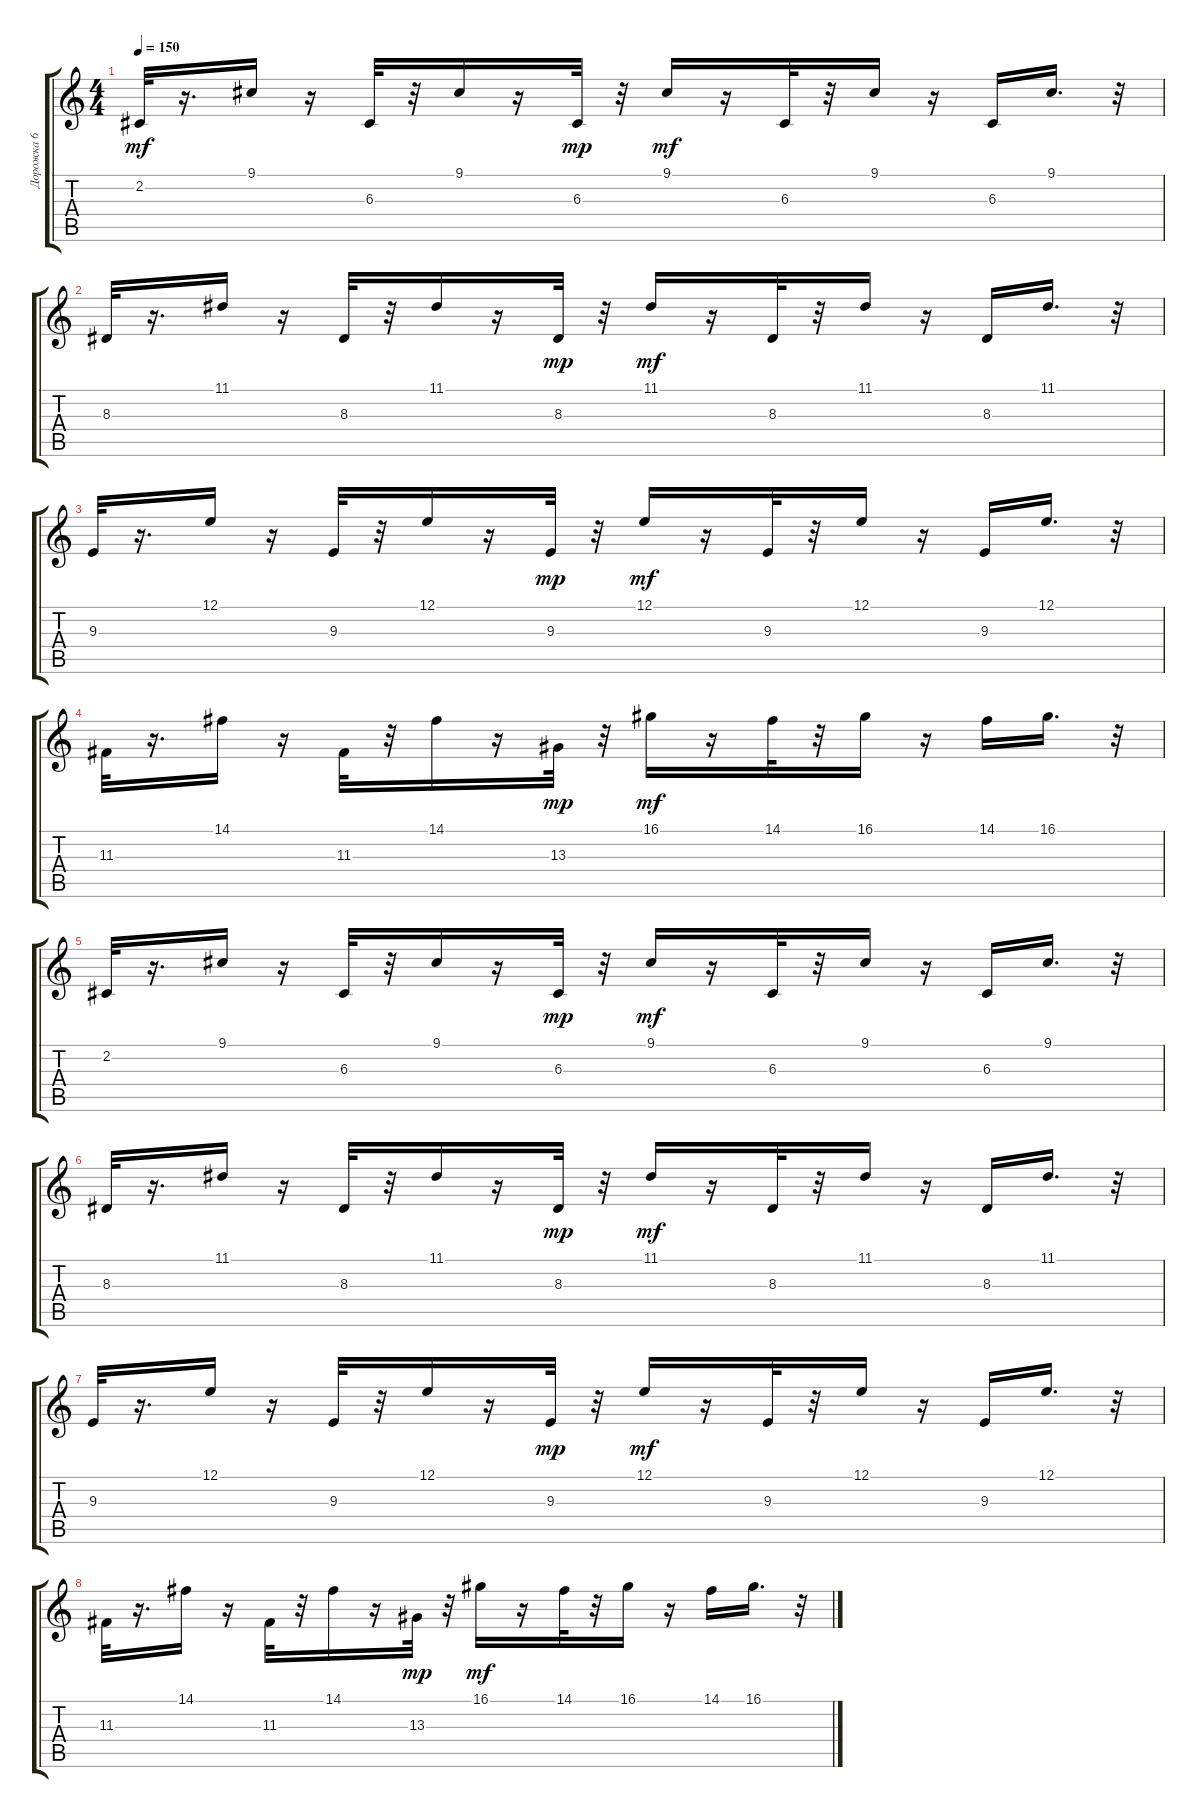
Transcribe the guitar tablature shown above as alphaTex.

\track ("Дорожка 6" "Дорожка 6") {instrument tuba}
\staff {score tabs}
\tuning (E4 B3 G3 D3 A2 E2) {hide}
\ts (4 4)
\tempo 150
\clef g2
\ks c
2.2.32{dy mf} r.16{d} 9.1.16 r.16 6.3.32 r.32 9.1.16 r.16 6.3.32{dy mp} r.32 9.1.16{dy mf} r.16 6.3.32 r.32 9.1.16 r.16 6.3.16 9.1.16{d} r.32 |
8.3.32 r.16{d} 11.1.16 r.16 8.3.32 r.32 11.1.16 r.16 8.3.32{dy mp} r.32 11.1.16{dy mf} r.16 8.3.32 r.32 11.1.16 r.16 8.3.16 11.1.16{d} r.32 |
9.3.32 r.16{d} 12.1.16 r.16 9.3.32 r.32 12.1.16 r.16 9.3.32{dy mp} r.32 12.1.16{dy mf} r.16 9.3.32 r.32 12.1.16 r.16 9.3.16 12.1.16{d} r.32 |
11.3.32 r.16{d} 14.1.16 r.16 11.3.32 r.32 14.1.16 r.16 13.3.32{dy mp} r.32 16.1.16{dy mf} r.16 14.1.32 r.32 16.1.16 r.16 14.1.16 16.1.16{d} r.32 |
2.2.32 r.16{d} 9.1.16 r.16 6.3.32 r.32 9.1.16 r.16 6.3.32{dy mp} r.32 9.1.16{dy mf} r.16 6.3.32 r.32 9.1.16 r.16 6.3.16 9.1.16{d} r.32 |
8.3.32 r.16{d} 11.1.16 r.16 8.3.32 r.32 11.1.16 r.16 8.3.32{dy mp} r.32 11.1.16{dy mf} r.16 8.3.32 r.32 11.1.16 r.16 8.3.16 11.1.16{d} r.32 |
9.3.32 r.16{d} 12.1.16 r.16 9.3.32 r.32 12.1.16 r.16 9.3.32{dy mp} r.32 12.1.16{dy mf} r.16 9.3.32 r.32 12.1.16 r.16 9.3.16 12.1.16{d} r.32 |
11.3.32 r.16{d} 14.1.16 r.16 11.3.32 r.32 14.1.16 r.16 13.3.32{dy mp} r.32 16.1.16{dy mf} r.16 14.1.32 r.32 16.1.16 r.16 14.1.16 16.1.16{d} r.32
